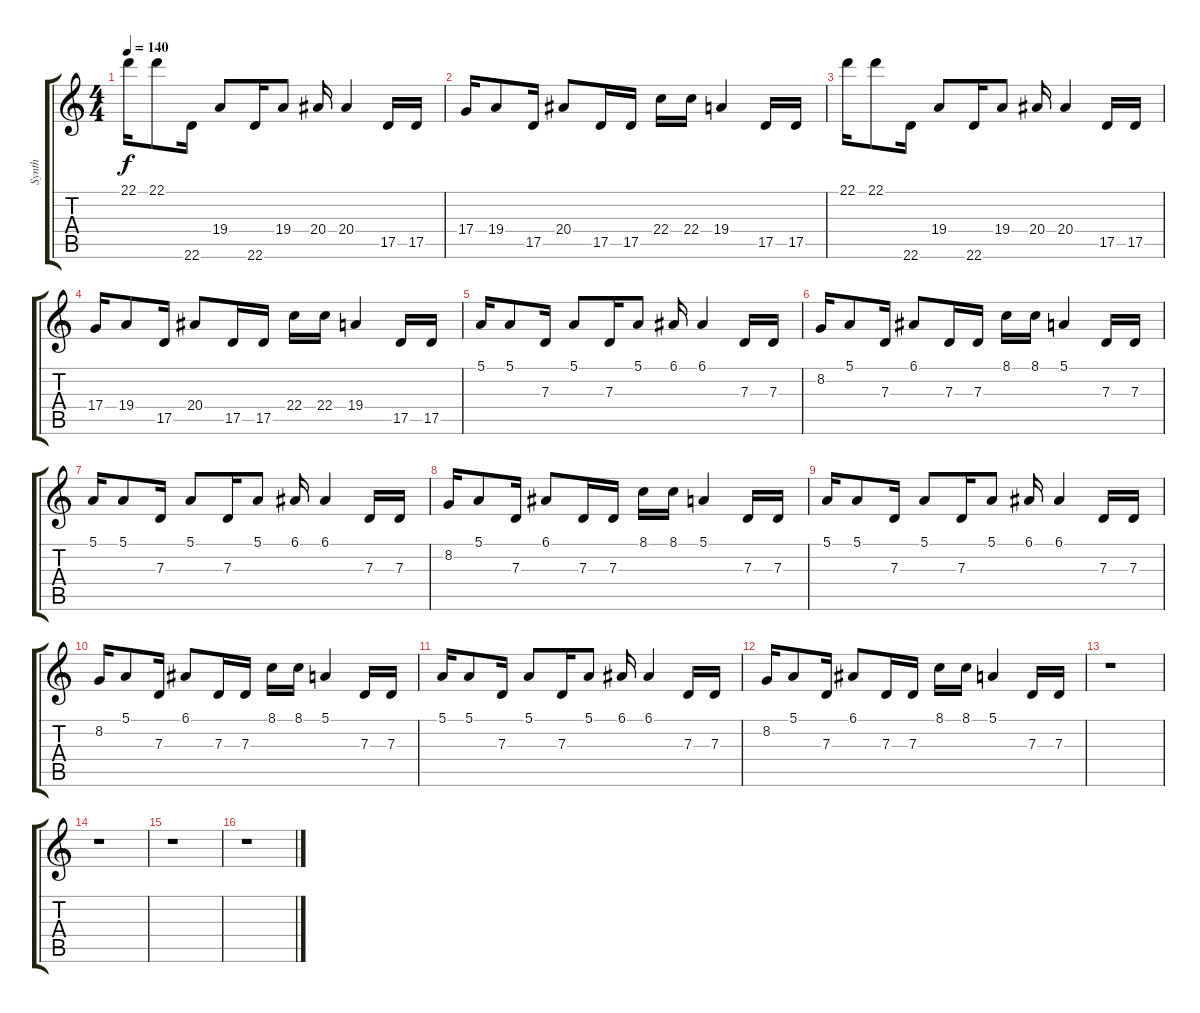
\track ("Synth" "Synth") {instrument lead5charang}
\staff {score tabs}
\tuning (E4 B3 G3 D3 A2 E2) {hide}
\ts (4 4)
\tempo 140
\clef g2
\ks c
22.1.16{dy f} 22.1.8 22.6.16 19.4.8 22.6.16 19.4.8 20.4.16 20.4.4 17.5.16 17.5.16 |
17.4.16 19.4.8 17.5.16 20.4.8 17.5.16 17.5.16 22.4.16 22.4.16 19.4.4 17.5.16 17.5.16 |
22.1.16 22.1.8 22.6.16 19.4.8 22.6.16 19.4.8 20.4.16 20.4.4 17.5.16 17.5.16 |
17.4.16 19.4.8 17.5.16 20.4.8 17.5.16 17.5.16 22.4.16 22.4.16 19.4.4 17.5.16 17.5.16 |
5.1.16{volume 12 balance 12 instrument lead2sawtooth} 5.1.8 7.3.16 5.1.8 7.3.16 5.1.8 6.1.16 6.1.4 7.3.16 7.3.16 |
8.2.16 5.1.8 7.3.16 6.1.8 7.3.16 7.3.16 8.1.16 8.1.16 5.1.4 7.3.16 7.3.16 |
5.1.16 5.1.8 7.3.16 5.1.8 7.3.16 5.1.8 6.1.16 6.1.4 7.3.16 7.3.16 |
8.2.16 5.1.8 7.3.16 6.1.8 7.3.16 7.3.16 8.1.16 8.1.16 5.1.4 7.3.16 7.3.16 |
5.1.16 5.1.8 7.3.16 5.1.8 7.3.16 5.1.8 6.1.16 6.1.4 7.3.16 7.3.16 |
8.2.16 5.1.8 7.3.16 6.1.8 7.3.16 7.3.16 8.1.16 8.1.16 5.1.4 7.3.16 7.3.16 |
5.1.16 5.1.8 7.3.16 5.1.8 7.3.16 5.1.8 6.1.16 6.1.4 7.3.16 7.3.16 |
8.2.16 5.1.8 7.3.16 6.1.8 7.3.16 7.3.16 8.1.16 8.1.16 5.1.4 7.3.16 7.3.16 |
r.1 |
r.1 |
r.1 |
r.1
